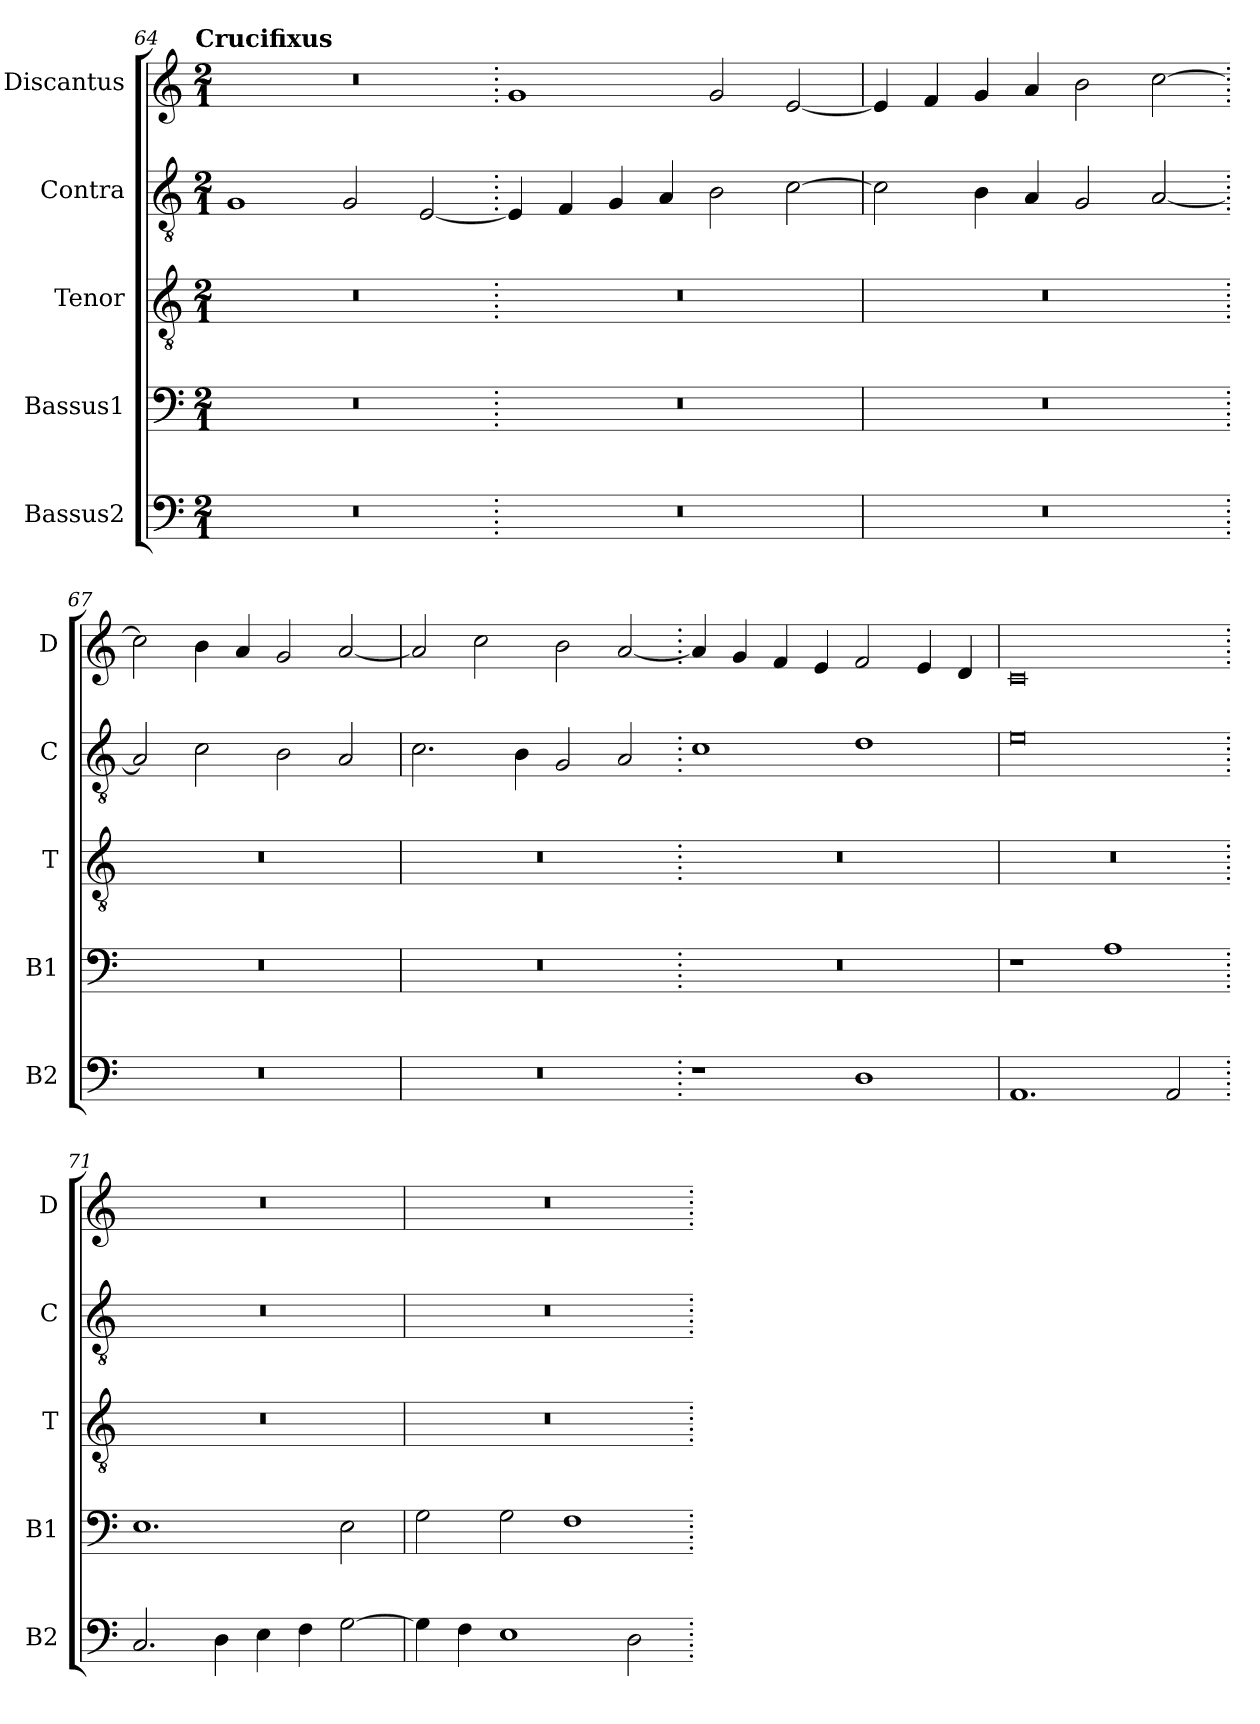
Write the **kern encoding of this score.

**kern	**kern	**kern	**kern	**kern
*part5	*part4	*part3	*part2	*part1
*staff5	*staff4	*staff3	*staff2	*staff1
*I"Bassus2	*I"Bassus1	*I"Tenor	*I"Contra	*I"Discantus
*I'B2	*I'B1	*I'T	*I'C	*I'D
!!LO:LB:g=z
*clefF4	*clefF4	*clefGv2	*clefGv2	*clefG2
*k[]	*k[]	*k[]	*k[]	*k[]
!!LO:TX:omd:t=Crucifixus
*M2/1	*M2/1	*M2/1	*M2/1	*M2/1
=64	=64	=64	=64	=64
0r	0r	0r	1G	0r
.	.	.	2G/	.
.	.	.	[2E/	.
=65.	=65.	=65.	=65.	=65.
0r	0r	0r	4E/]	1g
.	.	.	4F/	.
.	.	.	4G/	.
.	.	.	4A/	.
.	.	.	2B\	2g/
.	.	.	[2c\	[2e/
=66	=66	=66	=66	=66
0r	0r	0r	2c\]	4e/]
.	.	.	.	4f/
.	.	.	4B\	4g/
.	.	.	4A/	4a/
.	.	.	2G/	2b\
.	.	.	[2A/	[2cc\
=67.	=67.	=67.	=67.	=67.
0r	0r	0r	2A/]	2cc\]
.	.	.	2c\	4b\
.	.	.	.	4a/
.	.	.	2B\	2g/
.	.	.	2A/	[2a/
=68	=68	=68	=68	=68
0r	0r	0r	2.c\	2a/]
.	.	.	.	2cc\
.	.	.	4B\	.
.	.	.	2G/	2b\
.	.	.	2A/	[2a/
=69.	=69.	=69.	=69.	=69.
1r	0r	0r	1c	4a/]
.	.	.	.	4g/
.	.	.	.	4f/
.	.	.	.	4e/
1D	.	.	1d	2f/
.	.	.	.	4e/
.	.	.	.	4d/
=70	=70	=70	=70	=70
1.AA	1r	0r	0e	0c
.	1A	.	.	.
2AA/	.	.	.	.
=71.	=71.	=71.	=71.	=71.
2.C/	1.E	0r	0r	0r
4D\	.	.	.	.
4E\	.	.	.	.
4F\	.	.	.	.
[2G\	2E\	.	.	.
=72	=72	=72	=72	=72
4G\]	2G\	0r	0r	0r
4F\	.	.	.	.
1E	2G\	.	.	.
.	1F	.	.	.
2D\	.	.	.	.
=.	=.	=.	=.	=.
*-	*-	*-	*-	*-
